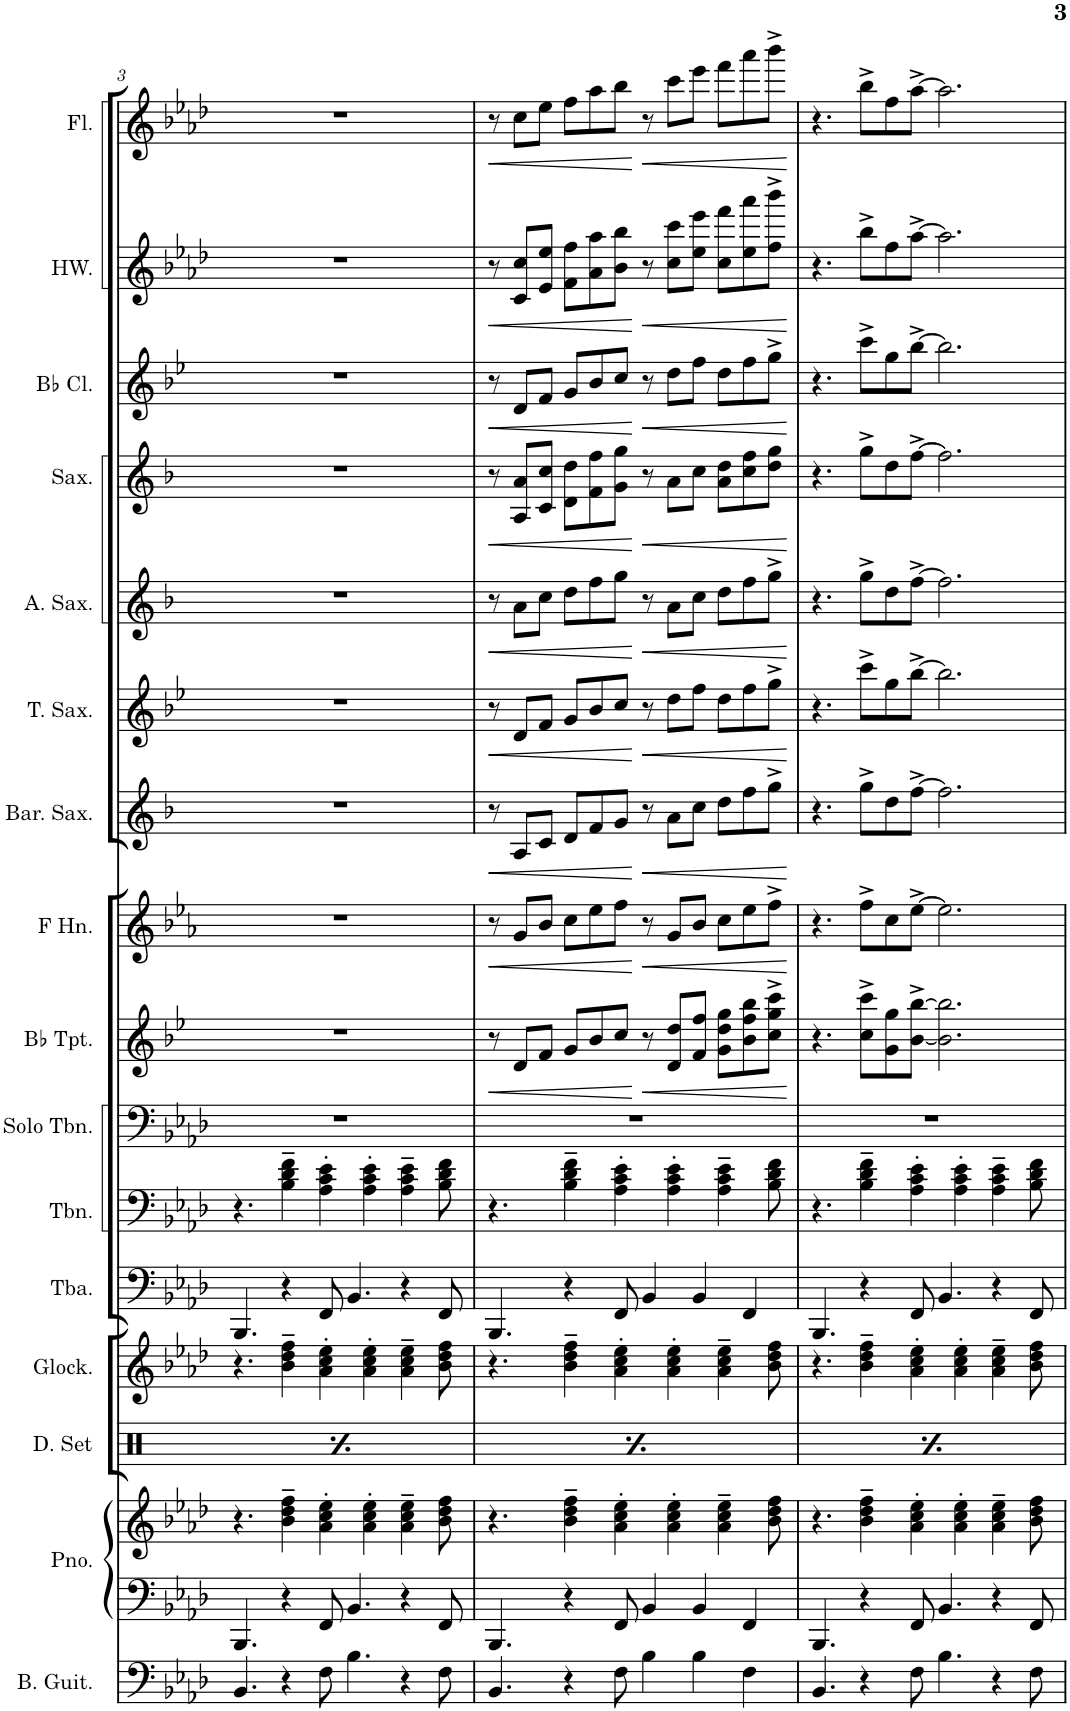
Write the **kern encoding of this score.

**kern	**kern	**kern	**kern	**kern	**kern	**kern	**dynam	**kern	**dynam	**kern	**dynam	**kern	**dynam	**kern	**dynam	**kern	**dynam	**kern	**dynam	**kern	**dynam	**kern	**dynam
*part14	*part13	*part13	*part12	*part11	*part10	*part9	*part9	*part8	*part8	*part7	*part7	*part6	*part6	*part5	*part5	*part4	*part4	*part3	*part3	*part2	*part2	*part1	*part1
*staff15	*staff14	*staff13	*staff12	*staff11	*staff10	*staff9	*staff9	*staff8	*staff8	*staff7	*staff7	*staff6	*staff6	*staff5	*staff5	*staff4	*staff4	*staff3	*staff3	*staff2	*staff2	*staff1	*staff1
*I"Bass Guitar	*I"Piano	*	*I"Glockenspiel	*I"Tuba	*I"Trombone	*I"Bb Trumpet	*	*I"Horn in F	*	*I"Baritone Saxophone	*	*I"Tenor Saxophone	*	*I"Alto Saxophone	*	*I"Saxophones	*	*I"Bb Clarinet	*	*I"High Woodwinds	*	*I"Flute	*
*I'B. Guit.	*I'Pno.	*	*I'Glock.	*I'Tba.	*I'Tbn.	*I'Bb Tpt.	*	*	*	*I'Bar. Sax.	*	*I'T. Sax.	*	*I'A. Sax.	*	*I'Sax.	*	*I'Bb Cl.	*	*I'HW.	*	*I'Fl.	*
!!LO:PB:g=z
*clefF4	*clefF4	*clefG2	*clefG2	*clefF4	*clefF4	*clefG2	*	*clefG2	*	*clefG2	*	*clefG2	*	*clefG2	*	*clefG2	*	*clefG2	*	*clefG2	*	*clefG2	*
*Trd7c12	*	*	*Trd-14c-24	*	*	*Trd1c2	*	*Trd4c7	*	*Trd12c21	*	*Trd8c14	*	*Trd5c9	*	*Trd5c9	*	*Trd1c2	*	*	*	*	*
*k[b-e-a-d-]	*k[b-e-a-d-]	*k[b-e-a-d-]	*k[b-e-a-d-]	*k[b-e-a-d-]	*k[b-e-a-d-]	*k[b-e-]	*	*k[b-e-a-]	*	*k[b-]	*	*k[b-e-]	*	*k[b-]	*	*k[b-]	*	*k[b-e-]	*	*k[b-e-a-d-]	*	*k[b-e-a-d-]	*
*M12/8	*M12/8	*M12/8	*M12/8	*M12/8	*M12/8	*M12/8	*	*M12/8	*	*M12/8	*	*M12/8	*	*M12/8	*	*M12/8	*	*M12/8	*	*M12/8	*	*M12/8	*
=3	=3	=3	=3	=3	=3	=3	=3	=3	=3	=3	=3	=3	=3	=3	=3	=3	=3	=3	=3	=3	=3	=3	=3
4.BB-/	4.BBB-/	4.r	4.r	4.BBB-/	4.r	1.r	.	1.r	.	1.r	.	1.r	.	1.r	.	1.r	.	1.r	.	1.r	.	1.r	.
4r	4r	4b-\~ 4dd-\~ 4ff\~	4b-\~ 4dd-\~ 4ff\~	4r	4B-\~ 4d-\~ 4f\~	.	.	.	.	.	.	.	.	.	.	.	.	.	.	.	.	.	.
8F\	8FF/	4a-\' 4cc\' 4ee-\'	4a-\' 4cc\' 4ee-\'	8FF/	4A-\' 4c\' 4e-\'	.	.	.	.	.	.	.	.	.	.	.	.	.	.	.	.	.	.
4.B-\	4.BB-/	.	.	4.BB-/	.	.	.	.	.	.	.	.	.	.	.	.	.	.	.	.	.	.	.
.	.	4a-\' 4cc\' 4ee-\'	4a-\' 4cc\' 4ee-\'	.	4A-\' 4c\' 4e-\'	.	.	.	.	.	.	.	.	.	.	.	.	.	.	.	.	.	.
4r	4r	4a-\~ 4cc\~ 4ee-\~	4a-\~ 4cc\~ 4ee-\~	4r	4A-\~ 4c\~ 4e-\~	.	.	.	.	.	.	.	.	.	.	.	.	.	.	.	.	.	.
8F\	8FF/	8b-\ 8dd-\ 8ff\	8b-\ 8dd-\ 8ff\	8FF/	8B-\ 8d-\ 8f\	.	.	.	.	.	.	.	.	.	.	.	.	.	.	.	.	.	.
=4	=4	=4	=4	=4	=4	=4	=4	=4	=4	=4	=4	=4	=4	=4	=4	=4	=4	=4	=4	=4	=4	=4	=4
!	!	!	!	!	!	!	!LO:HP:b	!	!LO:HP:b	!	!LO:HP:b	!	!LO:HP:b	!	!LO:HP:b	!	!LO:HP:b	!	!LO:HP:b	!	!LO:HP:b	!	!LO:HP:b
4.BB-/	4.BBB-/	4.r	4.r	4.BBB-/	4.r	8r	<	8r	<	8r	<	8r	<	8r	<	8r	<	8r	<	8r	<	8r	<
.	.	.	.	.	.	8d/L	.	8g/L	.	8A/L	.	8d/L	.	8a\L	.	8A/ 8a/L	.	8d/L	.	8c/ 8cc/L	.	8cc\L	.
.	.	.	.	.	.	8f/J	.	8b-/J	.	8c/J	.	8f/J	.	8cc\J	.	8c/ 8cc/J	.	8f/J	.	8e-/ 8ee-/J	.	8ee-\J	.
4r	4r	4b-\~ 4dd-\~ 4ff\~	4b-\~ 4dd-\~ 4ff\~	4r	4B-\~ 4d-\~ 4f\~	8g/L	.	8cc\L	.	8d/L	.	8g/L	.	8dd\L	.	8d\ 8dd\L	.	8g/L	.	8f\ 8ff\L	.	8ff\L	.
.	.	.	.	.	.	8b-/	.	8ee-\	.	8f/	.	8b-/	.	8ff\	.	8f\ 8ff\	.	8b-/	.	8a-\ 8aa-\	.	8aa-\	.
8F\	8FF/	4a-\' 4cc\' 4ee-\'	4a-\' 4cc\' 4ee-\'	8FF/	4A-\' 4c\' 4e-\'	8cc/J	.	8ff\J	.	8g/J	.	8cc/J	.	8gg\J	.	8g\ 8gg\J	.	8cc/J	.	8b-\ 8bb-\J	.	8bb-\J	.
!	!	!	!	!	!	!	!LO:HP:n=1:b	!	!LO:HP:n=1:b	!	!LO:HP:n=1:b	!	!LO:HP:n=1:b	!	!LO:HP:n=1:b	!	!LO:HP:n=1:b	!	!LO:HP:n=1:b	!	!LO:HP:n=1:b	!	!LO:HP:n=1:b
4B-\	4BB-/	.	.	4BB-/	.	8r	[ <	8r	[ <	8r	[ <	8r	[ <	8r	[ <	8r	[ <	8r	[ <	8r	[ <	8r	[ <
.	.	4a-\' 4cc\' 4ee-\'	4a-\' 4cc\' 4ee-\'	.	4A-\' 4c\' 4e-\'	8d/ 8dd/L	.	8g/L	.	8a\L	.	8dd\L	.	8a\L	.	8a\L	.	8dd\L	.	8cc\ 8ccc\L	.	8ccc\L	.
4B-\	4BB-/	.	.	4BB-/	.	8f/ 8ff/J	.	8b-/J	.	8cc\J	.	8ff\J	.	8cc\J	.	8cc\J	.	8ff\J	.	8ee-\ 8eee-\J	.	8eee-\J	.
.	.	4a-\~ 4cc\~ 4ee-\~	4a-\~ 4cc\~ 4ee-\~	.	4A-\~ 4c\~ 4e-\~	8g\ 8dd\ 8gg\L	.	8cc\L	.	8dd\L	.	8dd\L	.	8dd\L	.	8a\ 8dd\L	.	8dd\L	.	8cc\ 8fff\L	.	8fff\L	.
4F\	4FF/	.	.	4FF/	.	8b-\ 8ff\ 8bb-\	.	8ee-\	.	8ff\	.	8ff\	.	8ff\	.	8cc\ 8ff\	.	8ff\	.	8ee-\ 8aaa-\	.	8aaa-\	.
.	.	8b-\ 8dd-\ 8ff\	8b-\ 8dd-\ 8ff\	.	8B-\ 8d-\ 8f\	8cc\^ 8gg\^ 8ccc\^J	.	8ff^\J	.	8gg^\J	.	8gg^\J	.	8gg^\J	.	8dd\ 8gg\J	.	8gg^\J	.	8ff\^ 8bbb-\^J	.	8bbb-^\J	.
.	.	.	.	.	.	.	[	.	[	.	[	.	[	.	[	.	[	.	[	.	[	.	[
=5	=5	=5	=5	=5	=5	=5	=5	=5	=5	=5	=5	=5	=5	=5	=5	=5	=5	=5	=5	=5	=5	=5	=5
4.BB-/	4.BBB-/	4.r	4.r	4.BBB-/	4.r	4.r	.	4.r	.	4.r	.	4.r	.	4.r	.	4.r	.	4.r	.	4.r	.	4.r	.
4r	4r	4b-\~ 4dd-\~ 4ff\~	4b-\~ 4dd-\~ 4ff\~	4r	4B-\~ 4d-\~ 4f\~	8cc\^ 8ccc\^L	.	8ff^\L	.	8gg^\L	.	8ccc^\L	.	8gg^\L	.	8gg^\L	.	8ccc^\L	.	8bb-^\L	.	8bb-^\L	.
.	.	.	.	.	.	8g\ 8gg\	.	8cc\	.	8dd\	.	8gg\	.	8dd\	.	8dd\	.	8gg\	.	8ff\	.	8ff\	.
8F\	8FF/	4a-\' 4cc\' 4ee-\'	4a-\' 4cc\' 4ee-\'	8FF/	4A-\' 4c\' 4e-\'	[8b-\^ [8bb-\^J	.	[8ee-^\J	.	[8ff^\J	.	[8bb-^\J	.	[8ff^\J	.	[8ff^\J	.	[8bb-^\J	.	[8aa-^\J	.	[8aa-^\J	.
4.B-\	4.BB-/	.	.	4.BB-/	.	2.b-\] 2.bb-\]	.	2.ee-\]	.	2.ff\]	.	2.bb-\]	.	2.ff\]	.	2.ff\]	.	2.bb-\]	.	2.aa-\]	.	2.aa-\]	.
.	.	4a-\' 4cc\' 4ee-\'	4a-\' 4cc\' 4ee-\'	.	4A-\' 4c\' 4e-\'	.	.	.	.	.	.	.	.	.	.	.	.	.	.	.	.	.	.
4r	4r	4a-\~ 4cc\~ 4ee-\~	4a-\~ 4cc\~ 4ee-\~	4r	4A-\~ 4c\~ 4e-\~	.	.	.	.	.	.	.	.	.	.	.	.	.	.	.	.	.	.
8F\	8FF/	8b-\ 8dd-\ 8ff\	8b-\ 8dd-\ 8ff\	8FF/	8B-\ 8d-\ 8f\	.	.	.	.	.	.	.	.	.	.	.	.	.	.	.	.	.	.
=	=	=	=	=	=	=	=	=	=	=	=	=	=	=	=	=	=	=	=	=	=	=	=
*-	*-	*-	*-	*-	*-	*-	*-	*-	*-	*-	*-	*-	*-	*-	*-	*-	*-	*-	*-	*-	*-	*-	*-
